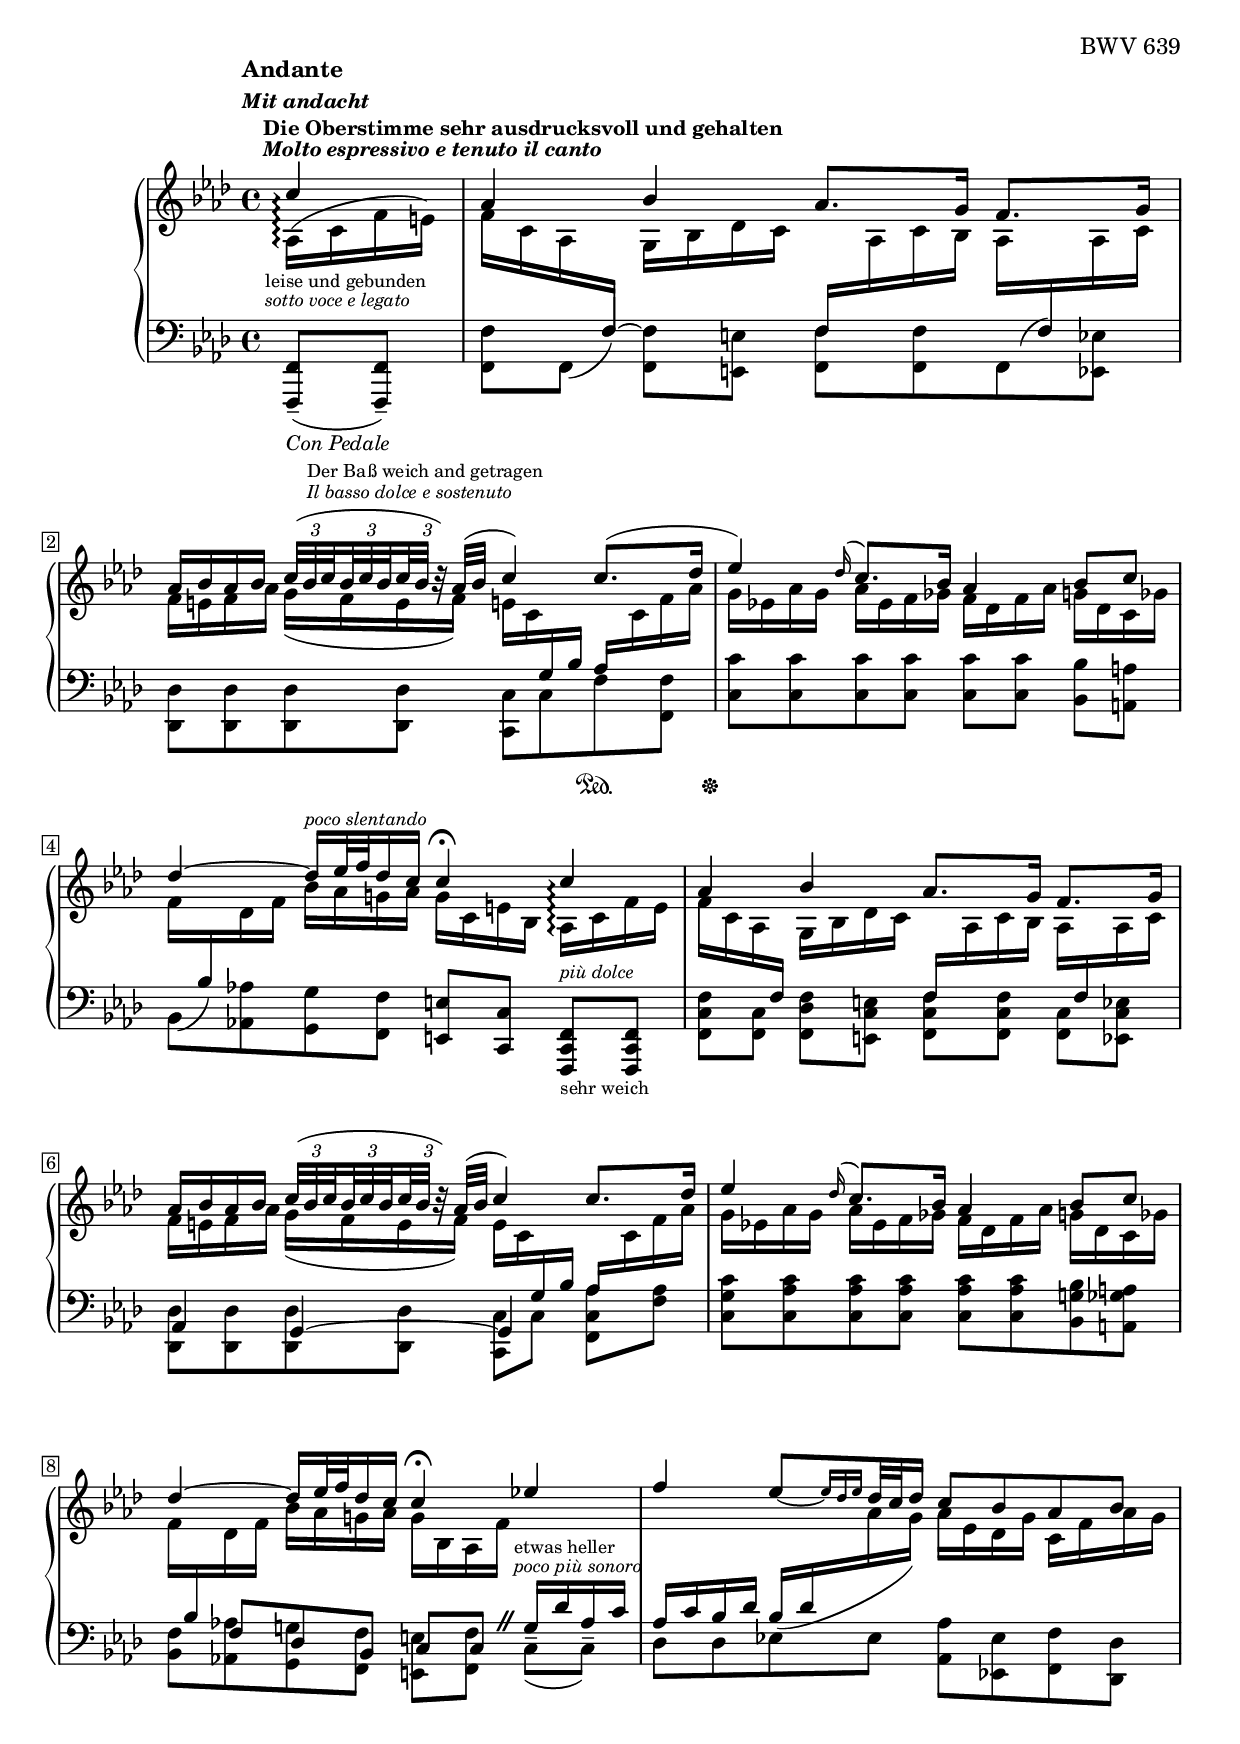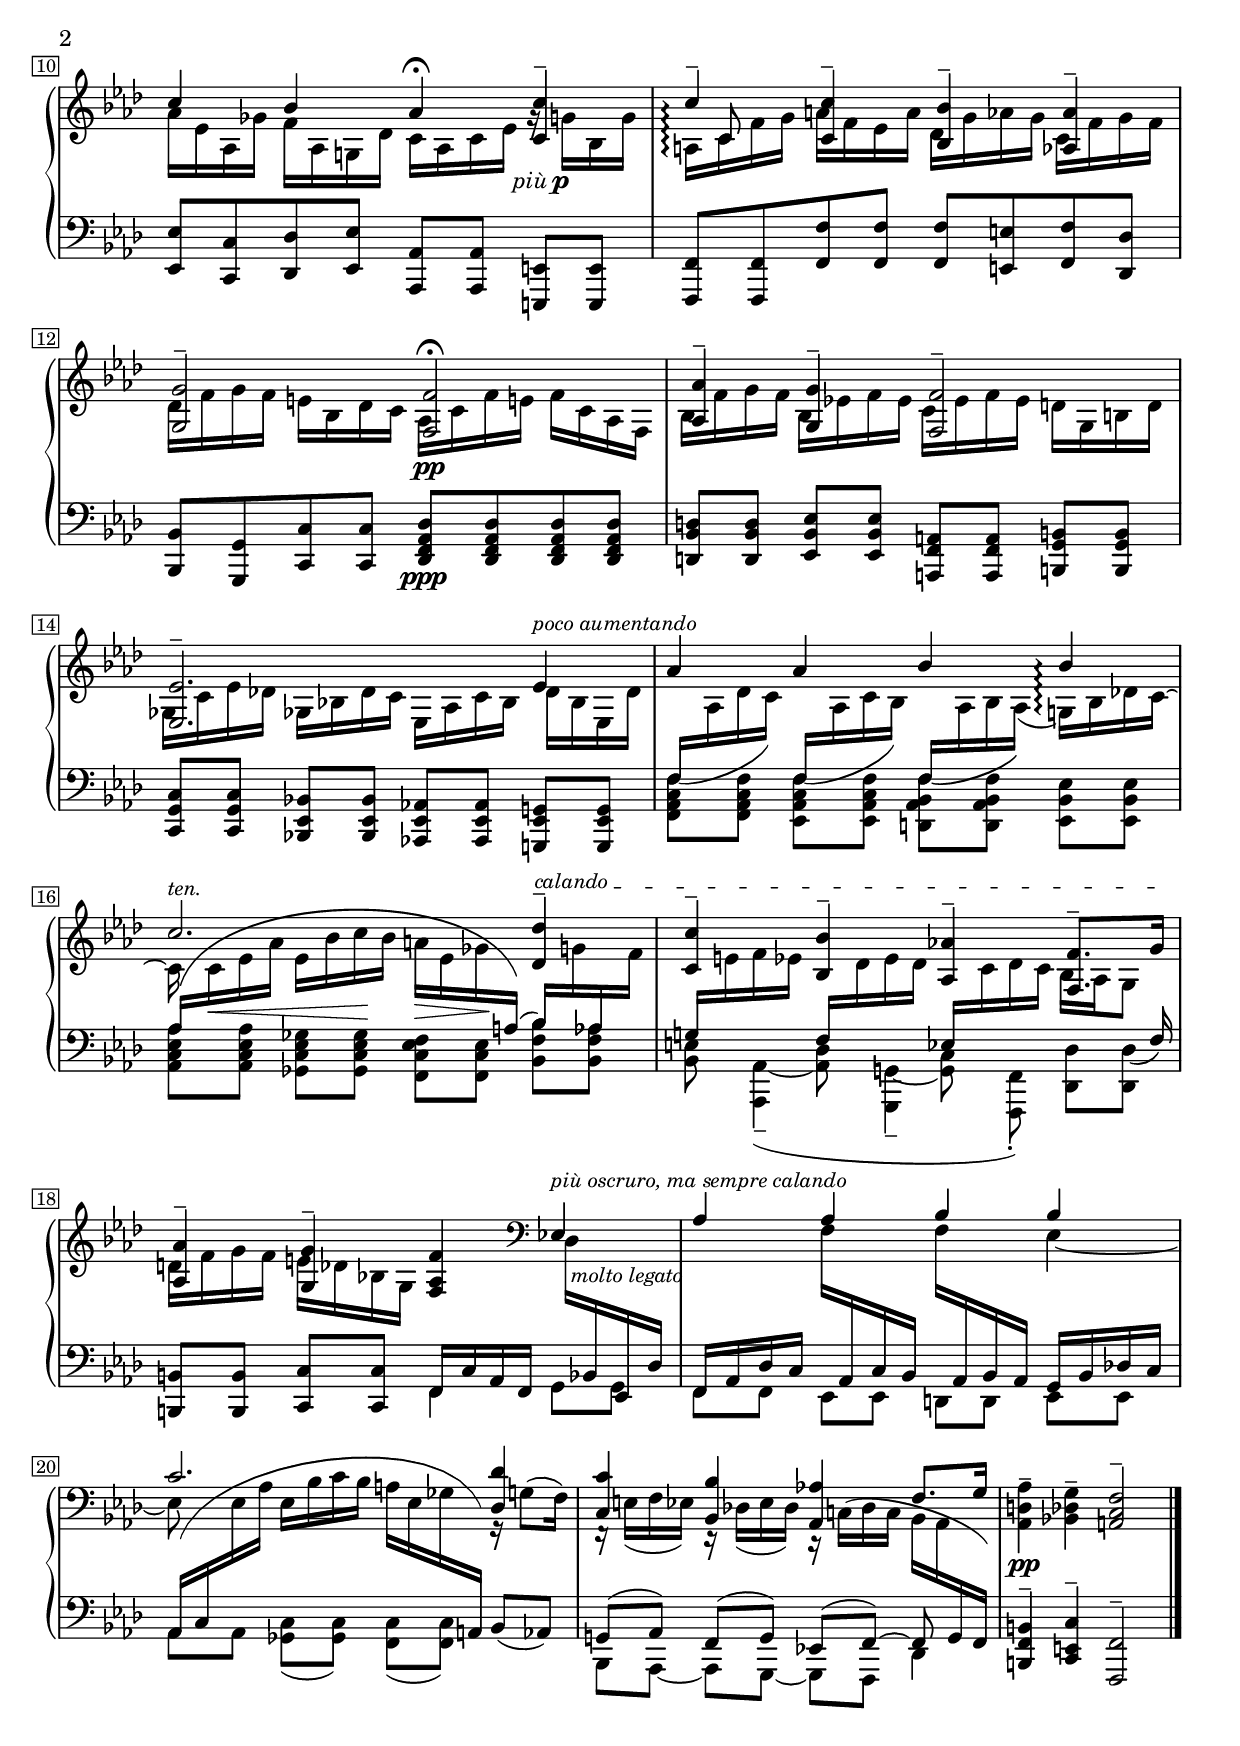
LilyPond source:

Global = {
  \key aes \major
  \time 4/4
  \include "../global.ly"
}

bottom = \change Staff = "lower"
top = \change Staff = "upper"

calando = { \override TextSpanner.bound-details.left.text = \markup { \italic\small "calando " } }

Sopran = \context Voice = "one" \relative c'' {
  \voiceOne
  \override MultiMeasureRest.staff-position = #2
  \override Rest.staff-position = #0
  \override TupletBracket.bracket-visibility = ##f
  \set baseMoment = #(ly:make-moment 1/16)
  \set breathMarkType = #'caesura
  \tempo \markup {
    \column {
      \line { "Andante" }
      \line { \italic\small { \roman "Mit andacht" } }
      \general-align #Y #-1
      \line { \hspace #2 \small "Die Oberstimme sehr ausdrucksvoll und gehalten" }
      \general-align #Y #-2
      \line { \hspace #2 \italic\small "Molto espressivo e tenuto il canto" }
    }
  }
  \partial 4
    c4
  %1
  | aes4 bes aes8. g16 f8. g16
  | aes16[ bes aes bes]
    \set subdivideBeams = ##t
    \tuplet 3/2 { c32[( bes c } \tuplet 3/2 { bes c bes } \tuplet 3/2 { c bes] r) } aes32[( bes]
    \set subdivideBeams = ##f
    c4) c8.( des16
  | ees4) \appoggiatura des16 c8.[ bes16] aes4 bes8[ c]
  | des4~ des16[^\markup { \tiny\italic "poco slentando" }
    ees32 f des16 c] c4\fermata c4
  %5
  | aes4 bes aes8. g16 f8. g16
  | aes16[ bes aes bes]
    \set subdivideBeams = ##t
    \tuplet 3/2 { c32[( bes c } \tuplet 3/2 { bes c bes } \tuplet 3/2 { c bes] r) } aes32[( bes]
    \set subdivideBeams = ##f
    c4) c8.des16
  | ees4 \appoggiatura des16 c8.[ bes16] aes4 bes8[ c]
  | des4~ des16[ ees32 f des16 c] c4\fermata ees4
  | f4 ees8_~[ \grace { ees16[ des ees] } des32 c des16] c8[ bes aes bes]
  % 10
  | c4 bes aes\fermata <c, c'>^-
  | c'^- <c, c'>^- <bes bes'>^- <aes aes'>^-
  | <g g'>2^- <f f'>\fermata_\pp
  | <aes aes'>4^- <g g'>^- <f f'>2^-
  | <ees ees'>2.^- ees'4^\markup { \italic\small "poco aumentando" }
  % 15
  | aes aes bes bes
  | c2.^\markup { \italic\small "ten." }\calando <des, des'>4^-\startTextSpan
  | <c c'>^- <bes bes'>^- <aes aes'>^- <f f'>8.^-[ g'16]\stopTextSpan
  | <aes, aes'>4^- <g g'>^- <f aes f'>
    \clef bass ees!^\markup { \italic\small "più oscruro, ma sempre calando" }
  | aes aes bes bes
  %20
  | c2. <des, des'>4
  | <c c'> <bes bes'> <aes aes'> f'8.[ g16]
  | \stemDown <aes, d! aes'>4^-\pp <bes! des g>^- \stemUp <a! c f>2^-
  \fine
}

Alto = \context Voice = "two" \relative c' {
  \voiceTwo
  \override MultiMeasureRest.staff-position = #0
  \override Rest.staff-position = #0
  \set breathMarkType = #'caesura
  \mergeDifferentlyDottedOn
  \mergeDifferentlyHeadedOn
  \slurUp\tieUp
  \partial 4
    \once\override Arpeggio.positions = #'(-4.5 . 0.5)
    aes16(\arpeggio_\markup {
      \column {
        \line { \hspace #-2 \tiny "leise und gebunden" }
        \general-align #Y #-2
        \line { \hspace #-2 \italic\tiny "sotto voce e legato" }
      }
    }
    [ c f e!)]
  %1
  | f[ c aes \bottom\stemUp f]
    \top\stemDown g[ bes des c]
    \bottom\stemUp f,[ \top\stemDown aes c bes]
    aes[ \bottom\stemUp f \top\stemDown aes c]
  | f[ e! f aes] g[_( f e f])
    e![ c \bottom\stemUp g bes]
    \once\override Beam.positions = #'(4.5 . 5.5)
    aes[ \top\stemDown c f aes]
  | g[ ees aes g] aes[ ees f ges] f[ des f aes] g![ des c ges'!]
  | f[ \bottom\stemUp bes, \top\stemDown des f]
    bes[ aes g aes] g[ c, e! bes]
    \once\override Arpeggio.positions = #'(-4.5 . 0.5)
    aes[\arpeggio c f e]
  %5
  | f[ c aes \bottom\stemUp f] \top\stemDown g[ bes des c]
    \bottom\stemUp f,[ \top\stemDown aes c bes] aes[ \bottom\stemUp f \top\stemDown aes c]
  | f16[ e! f aes] g[_( f e f])
    e[ c \bottom\stemUp g bes]
    \once\override Beam.positions = #'(4.5 . 5.5)
    aes[ \top\stemDown c f aes]
  | g[ ees aes g] aes[ ees f ges] f[ des f aes] g![ des c ges']
  | f[ \bottom\stemUp bes, \top\stemDown des f] bes[ aes g aes]
    g[ bes, aes f']\breathe \bottom\stemUp
    g,[^\markup {
      \column {
        \line { \hspace #-1 \tiny "etwas heller" }
        \general-align #Y #-2
        \line { \hspace #-1 \tiny\italic "poco più sonoro" }
      }
    }
    des' aes c]
  | aes[ c bes des] bes[_( des \top\stemDown aes' g])
    aes[ ees des g] c,[ f \shiftOn aes g]
  % 10
  | aes[ ees aes, ges'] f[ aes, g! des']
    c[ aes c ees]_\markup { \hspace #1 \italic "più" \dynamic p }
    \tweak X-offset -0.5 g16\rest g![ bes, g']
  | \once\override Arpeggio.positions = #'(-4.5 . 0.5)
    a,![\arpeggio c f g] a![ f ees a]
    \once\override NoteColumn.force-hshift = #-0.3 des,[ g aes g]
    \once\override NoteColumn.force-hshift = #-0.4 c,[ f g f]
  | des[ f g f] e![ bes des c] aes[ c f e!] f[ c aes f]
  | \once\override NoteColumn.force-hshift = #-0.4 bes[ f' g f]
    \once\override NoteColumn.force-hshift = #-0.4 bes,[ ees f ees]
    \once\override NoteColumn.force-hshift = #-0.4 c[ ees f ees]
    d![ g, b! d]
  | \once\override NoteColumn.force-hshift = #-0.4 ges,[ c ees des]
    ges,[ bes des c] ees,[ aes c bes] des[ bes ees, des']
  % 15
  | \bottom\stemUp
    \shape #'((0.3 . 0.8) (0 . 0.8) (0 . 0) (0 . 0)) Slur
    f,[_( \top\stemDown aes des c])
    \bottom\stemUp
    \shape #'((0.3 . 0.8) (0 . 0.8) (0 . 0) (0 . 0)) Slur
    f,[_( \top\stemDown aes c bes])
    \bottom\stemUp
    \shape #'((0.5 . 0.8) (0 . 1) (0 . 0.6) (0 . 0)) PhrasingSlur
    f[_\( \top\stemDown aes bes aes_(]\)
    \once\override Arpeggio.positions = #'(-4.5 . 0.5)
    g[\arpeggio) bes des c~]
  | c16 s8. s2
    \bottom\stemUp bes16[ \top\stemDown g'! \bottom\stemUp aes, \top\stemDown f']
  | \bottom\stemUp g,[ \top\stemDown e'! f ees]
    \bottom\stemUp f,[ \top\stemDown des' ees des]
    \bottom\stemUp ees,[ \top\stemDown c' des c]
    \once\override NoteColumn.force-hshift = #-0.4 bes16[ aes g8]
  | d'!16[ f g f] e![ des bes! g]
    \bottom\stemUp f,[ c' aes f]
    \top\stemDown des'16[-\markup { \hspace #0.6 \italic\small "molto legato" }
    \bottom\stemUp bes ees, des']
  | f,[ aes des c] \top\stemDown f[ \bottom\stemUp aes, c bes]
    \top\stemDown f'[ \bottom\stemUp aes, bes aes] \top\stemDown ees'4_~
  %20
  | ees8 s s2 g,16\rest g'!8[( f16])
  | \slurDown f,16\rest e'![( f ees]) e,16\rest des'![( ees des])
    d,16\rest c'![^( des c] bes[ aes \bottom\stemUp g f])
  | s1
}

Tenor = \context Voice = "three" \relative c' {
  \voiceThree
  \override MultiMeasureRest.staff-position = #0
  \override Rest.staff-position = #0
  \set breathMarkType = #'caesura
  \mergeDifferentlyDottedOn
  \mergeDifferentlyHeadedOn
  \slurDown
  \partial 4
    s4
  %1
  | \autoBeamOff
    \once\omit Dots \once\omit Flag \once\omit Stem f,8
    \once\hide Flag \once\hide Stem f,16(
    \once\override NoteColumn.force-hshift = #0 \once\omit Flag f'~)
    \once\omit Flag \once\omit Stem f8 s
    s4
    \once\hide Flag \once\hide Stem
    f,16^(
    \once\override NoteColumn.force-hshift = #0
    \once\omit Flag f') s8
  | s1
  | s1
  | \once\hide Flag \once\hide Stem bes,16(
    \once\override NoteColumn.force-hshift = #0 \once\hide Flag \once\hide Stem bes')
    s8 s2.
    \autoBeamOn
  %5
  | s1
  | aes,4
    \shape #'((0 . -0.5) (0 . -0.3) (0 . -0.3) (-0.5 . -0.5)) Tie
    g~ g s
  | s1
  | s8 f'[ des bes] c[ c] s4
  | s1
  %10
  | s1
  | \top\stemUp s16 c'8 s16 s2.
  | s1*4
  %16
  | \bottom\stemUp aes16[\( \top\stemDown c\< ees aes]
    ees[ bes' c\! bes]%_\markup { \italic\tiny "poco" }
    a![\> ees ges\! \bottom\stemUp a,!]\)^(
    \stemDown \once\override NoteColumn.force-hshift = #0 \once\omit Stem bes4)
  | \autoBeamOff
    \tieDown
    s8 \once\omit Flag \once\omit Stem aes,~ <aes des>
    \once\omit Flag \once\omit Stem g~ <g c>
    s s8
    \stemUp \once\omit Flag \once\omit Stem des'16( f)
    \autoBeamOn
  | s1
  | s2. g,16[ bes des c]
  %20
  | \shape #'((0 . -1) (0 . -1.5) (0 . 1) (0 . 1)) Slur
    aes16[^( c \top\stemDown ees aes] ees[ bes' c bes]
    a![ ees ges \bottom\stemUp\slurUp\tieUp a,!]) s4
  | g8[( aes]) f[( g]) ees![( f~]) f s
}

Bass = \context Voice = "four" \relative c, {
  \voiceFour
  \override MultiMeasureRest.staff-position = #0
  \override Rest.staff-position = #0
  \override Staff.SustainPedalLineSpanner.outside-staff-priority = #1000
  \override Staff.SustainPedalLineSpanner.staff-padding = #8
  \stemUp
  \partial 4
    <f, f'>8_-[(_\markup {
      \column {
        \line { \italic\small "Con Pedale" }
        \general-align #Y #-1
        \line { \hspace #2 \tiny "Der Baß weich and getragen" }
        \general-align #Y #-3
        \line { \hspace #2 \italic\tiny "Il basso dolce e sostenuto" }
      }
    }
    <f f'>])_-
  %1
  | \stemDown
    <f' f'>[ f] <f f'>[ <e! e'!>] <f f'>[ <f f'> f <ees ees'>]
  | <des des'>8[ <des des'> <des des'> <des des'>]
    <c c'> c' f\sustainOn <f, f'>\tweak X-offset 4 \sustainOff
  | <c' c'>[ <c c'> <c c'> <c c'>] <c c'>[ <c c'>] <bes bes'>[ <a! a'!>]
  | bes[ <aes aes'> <g g'> <f f'>]
    \stemUp <e! e'!>[ <c c'>]
    <f, c' f>[^\markup { \tiny\italic "più dolce" }_\markup { \tiny "sehr weich" }
    <f c' f>]
  %5
  | \stemDown <f' c' f>[ <f c'>] <f des' f>[ <e! c' e!>]
    <f c' f>[ <f c' f>] <f c'>[ <ees c' ees>]
  | <des des'>[ <des des'> <des des'> <des des'>]
    <c c'>[ c'] <f, c' aes'>[ <f' aes>]
  | <c g' c>[ <c aes' c> <c aes' c> <c aes' c>]
    <c aes' c>[ <c aes' c> <bes g' bes> <a! ges' a!>]
  | <bes f'>[ <aes aes'> <g g'> <f f'>] <e! e'!>[ <f f'>] c'^-[( c^-])
  | des des ees ees <aes, aes'> <ees ees'> <f f'> <des des'>
  % 10
  | \stemUp
    <ees ees'>[ <c c'> <des des'> <ees ees'>] <aes, aes'>[ <aes aes'>] <e! e'!>[ <e e'>]
  | <f f'>[ <f f'> <f' f'> <f f'>] <f f'>[ <e! e'> <f f'> <des des'>]
  | <bes bes'>[ <g g'> <c c'> q] <des f aes des>\ppp[ q q q]
  | <d! bes' d!>[ q] <ees bes' ees>[ q] <a,! f' a!>[ q] <b! g' b!>[ q]
  | <c g' c>[ q] <bes ees bes'>[ q] <aes ees' aes>[ q] <g ees' g>[ q]
  % 15
  | \stemDown <f' aes c f>[ q] <ees aes c f>[ q] <d! aes' bes f'>[ q] <ees bes' ees>[ q]
  | <aes c ees aes>[ q] <ges c ees ges>[ q] <f c' ees f>[ <f c' ees>]
    <bes f' bes>[ <bes f' aes!>]
  | <bes e!>8 <aes, aes'>4_-( <g g'>_- <f f'>8_.) <des' des'>[ q]
  | \stemUp <b! b'!>[ q] <c c'>[ q] \stemDown f4 g8 g
  | f[ f] ees[ ees] d![ d] ees[ ees]
  %20
  | aes[ aes] <ges c>([ <ges c>]) <f c'>[( <f c'>]) \stemUp bes[( aes!])
  | \stemDown bes,[ aes~] aes[ g~] g[ f] des'4
  | \stemUp <b! f' b!>4^- <c e! c'>^- <f, f'>2^-
  \fine
}

\score {
  \new PianoStaff
  <<
    \accidentalStyle Score.piano
    \context Staff = "upper" <<
      \set Staff.midiInstrument = #"acoustic grand"
      \Global
      \clef treble
      \Sopran
      \Alto
    >>
    \context Staff = "lower" <<
      \set Staff.midiInstrument = #"acoustic grand"
      \Global
      \clef bass
      \Tenor
      \Bass
    >>
  >>
  \header {
    composer = "Johann Sebastian Bach"
    opus = \markup { "BWV 639" }
    title = \markup { "Ich ruf zu dir, Herr Jesu Christ" }
    subtitle = \markup {
      \column {
        \line { "[" { \italic "I call to You, Lord Jesus Christ" } "]" }
        % workaround to insert some vertical space after the subtitle
        \line { " " }
      }
    }
  }
  \layout {
    \context {
      \PianoStaff
    }
  }
  \midi {
    \tempo 4 = 35
  }
}
